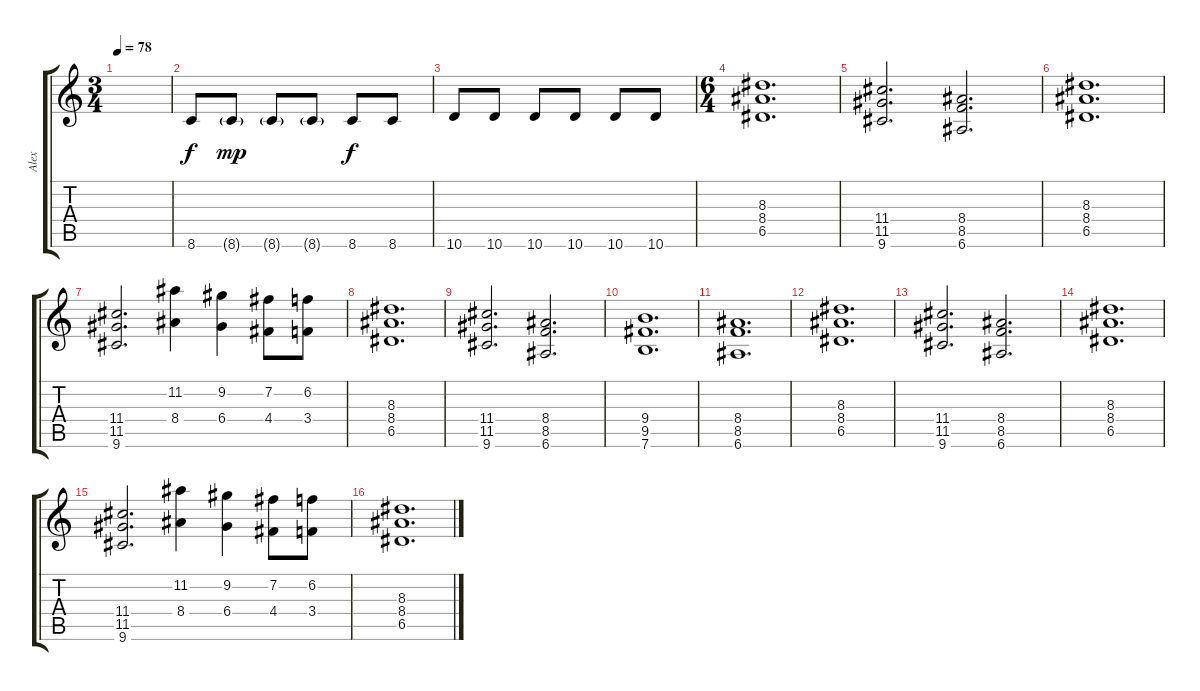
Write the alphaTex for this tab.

\track ("Alex" "Alex") {instrument overdrivenguitar}
\staff {score tabs}
\tuning (E4 B3 G3 D3 A2 E2) {hide}
\ts (3 4)
\tempo 78
\clef g2
\ks c
|
8.6.8 8.6{g}.8{dy mp} 8.6{g}.8 8.6{g}.8 8.6.8{dy f} 8.6.8 |
10.6.8 10.6.8 10.6.8 10.6.8 10.6.8 10.6.8 |
\ts (6 4)
(8.3 8.4 6.5).1{d} |
(11.4 11.5 9.6).2{d} (8.4 8.5 6.6).2{d} |
(8.3 8.4 6.5).1{d} |
(11.4 11.5 9.6).2{d} (11.2 8.4).4 (9.2 6.4).4 (7.2 4.4).8 (6.2 3.4).8 |
(8.3 8.4 6.5).1{d} |
(11.4 11.5 9.6).2{d} (8.4 8.5 6.6).2{d} |
(9.4 9.5 7.6).1{d} |
(8.4 8.5 6.6).1{d} |
(8.3 8.4 6.5).1{d} |
(11.4 11.5 9.6).2{d} (8.4 8.5 6.6).2{d} |
(8.3 8.4 6.5).1{d} |
(11.4 11.5 9.6).2{d} (11.2 8.4).4 (9.2 6.4).4 (7.2 4.4).8 (6.2 3.4).8 |
(8.3 8.4 6.5).1{d}
